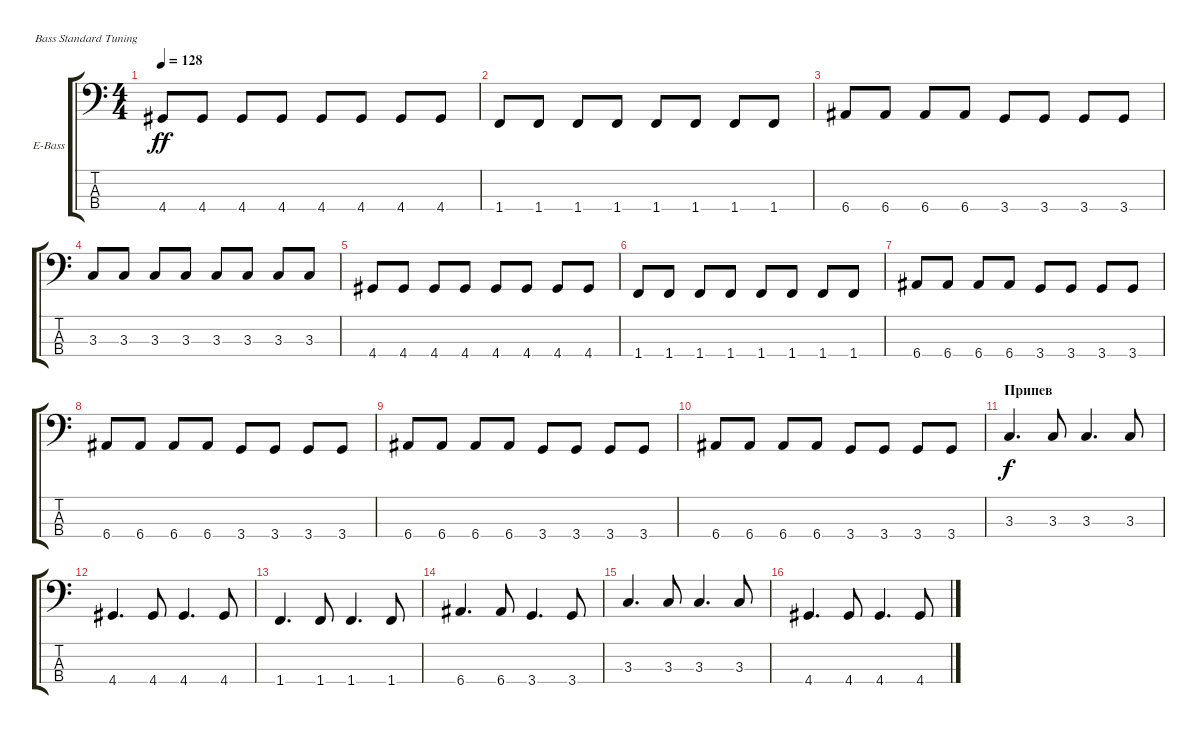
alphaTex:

\defaultSystemsLayout 4
\bracketExtendMode groupsimilarinstruments
\firstSystemTrackNameOrientation horizontal
\otherSystemsTrackNameOrientation horizontal
\track ("А. Андреев" "E-Bass") {instrument electricbassfinger}
\staff {score tabs}
\tuning (G2 D2 A1 E1)
\ts (4 4)
\tempo 128
\clef f4
\ks c
4.4.8{dy ff} 4.4.8 4.4.8 4.4.8 4.4.8 4.4.8 4.4.8 4.4.8 |
1.4.8 1.4.8 1.4.8 1.4.8 1.4.8 1.4.8 1.4.8 1.4.8 |
6.4.8 6.4.8 6.4.8 6.4.8 3.4.8 3.4.8 3.4.8 3.4.8 |
3.3.8 3.3.8 3.3.8 3.3.8 3.3.8 3.3.8 3.3.8 3.3.8 |
4.4.8 4.4.8 4.4.8 4.4.8 4.4.8 4.4.8 4.4.8 4.4.8 |
1.4.8 1.4.8 1.4.8 1.4.8 1.4.8 1.4.8 1.4.8 1.4.8 |
6.4.8 6.4.8 6.4.8 6.4.8 3.4.8 3.4.8 3.4.8 3.4.8 |
6.4.8 6.4.8 6.4.8 6.4.8 3.4.8 3.4.8 3.4.8 3.4.8 |
6.4.8 6.4.8 6.4.8 6.4.8 3.4.8 3.4.8 3.4.8 3.4.8 |
6.4.8 6.4.8 6.4.8 6.4.8 3.4.8 3.4.8 3.4.8 3.4.8 |
\section ("" "Припев ")
3.3.4{d dy f} 3.3.8 3.3.4{d} 3.3.8 |
4.4.4{d} 4.4.8 4.4.4{d} 4.4.8 |
1.4.4{d} 1.4.8 1.4.4{d} 1.4.8 |
6.4.4{d} 6.4.8 3.4.4{d} 3.4.8 |
3.3.4{d} 3.3.8 3.3.4{d} 3.3.8 |
4.4.4{d} 4.4.8 4.4.4{d} 4.4.8
